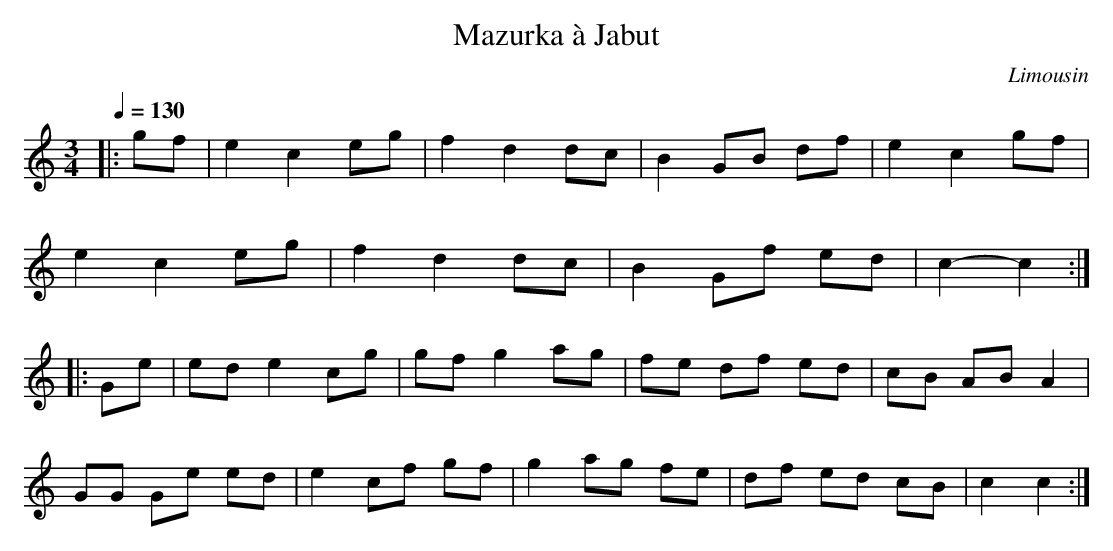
X:1
T:Mazurka à Jabut
O:Limousin
M:3/4
L:1/8
Q:1/4=130
K:C
|: gf | e2 c2 eg | f2 d2 dc | B2 GB df | e2 c2 gf |
e2 c2 eg | f2 d2 dc | B2 Gf ed | c2- c2 :|
|: Ge | ed e2 cg | gf g2 ag | fe df ed | cB AB A2 |
GG Ge ed | e2 cf gf | g2 ag fe | df ed cB | c2 c2 :|
